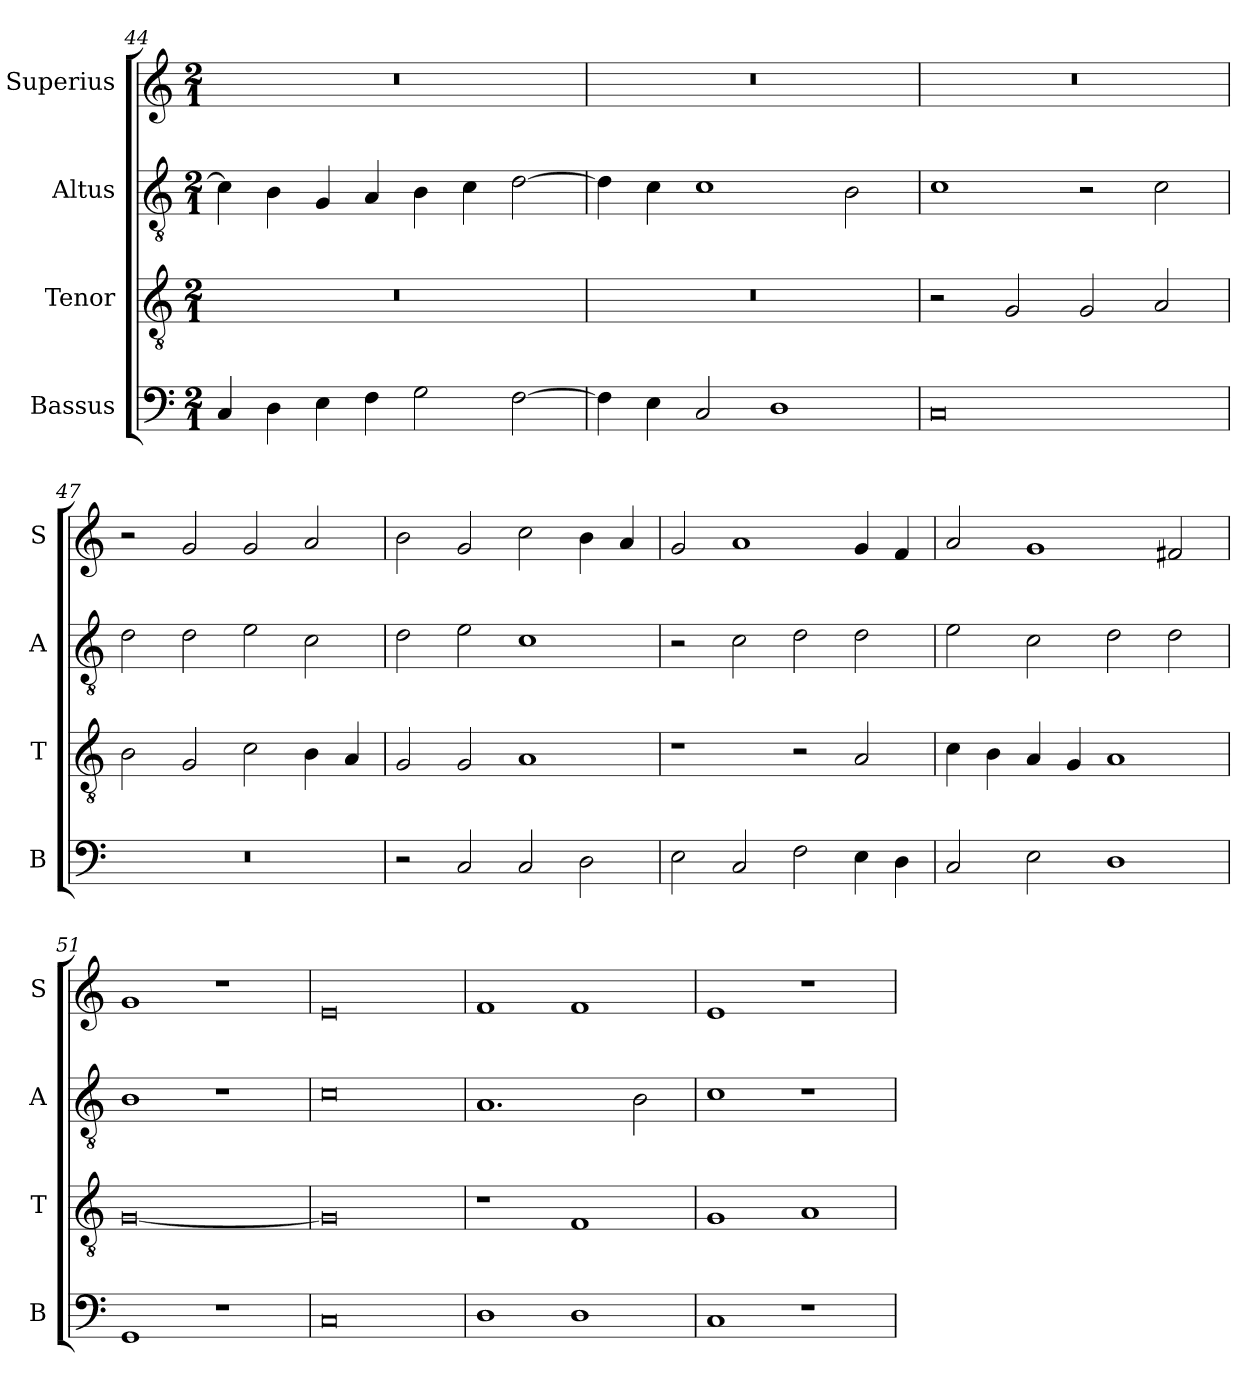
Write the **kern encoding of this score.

**kern	**kern	**kern	**kern
*part4	*part3	*part2	*part1
*staff4	*staff3	*staff2	*staff1
*I"Bassus	*I"Tenor	*I"Altus	*I"Superius
*I'B	*I'T	*I'A	*I'S
*clefF4	*clefGv2	*clefGv2	*clefG2
*k[]	*k[]	*k[]	*k[]
*C:	*C:	*C:	*C:
*M2/1	*M2/1	*M2/1	*M2/1
=44	=44	=44	=44
4C	0r	4c]	0r
4D	.	4B	.
4E	.	4G	.
4F	.	4A	.
2G	.	4B	.
.	.	4c	.
[2F	.	[2d	.
=45	=45	=45	=45
4F]	0r	4d]	0r
4E	.	4c	.
2C	.	1c	.
1D	.	.	.
.	.	2B	.
=46	=46	=46	=46
0C	2r	1c	0r
.	2G	.	.
.	2G	2r	.
.	2A	2c	.
=47	=47	=47	=47
0r	2B	2d	2r
.	2G	2d	2g
.	2c	2e	2g
.	4B	2c	2a
.	4A	.	.
=48	=48	=48	=48
2r	2G	2d	2b
2C	2G	2e	2g
2C	1A	1c	2cc
2D	.	.	4b
.	.	.	4a
=49	=49	=49	=49
2E	1r	2r	2g
2C	.	2c	1a
2F	2r	2d	.
4E	2A	2d	4g
4D	.	.	4f
=50	=50	=50	=50
2C	4c	2e	2a
.	4B	.	.
2E	4A	2c	1g
.	4G	.	.
1D	1A	2d	.
.	.	2d	2f#X
=51	=51	=51	=51
1GG	[0G	1B	1g
1r	.	1r	1r
=52	=52	=52	=52
0C	0G]	0c	0e
=53	=53	=53	=53
1D	1r	1.A	1f
1D	1F	.	1f
.	.	2B	.
=54	=54	=54	=54
1C	1G	1c	1e
1r	1A	1r	1r
=	=	=	=
*-	*-	*-	*-
